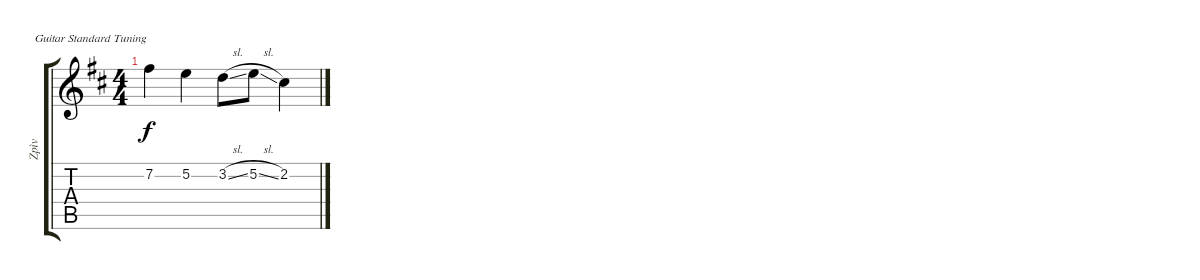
\bracketExtendMode groupsimilarinstruments
\multiTrackTrackNamePolicy hidden
\firstSystemTrackNameMode fullname
\otherSystemsTrackNameMode fullname
\otherSystemsTrackNameOrientation horizontal
\defaultBarNumberDisplay FirstOfSystem
\track ("Zpìv" "S-Gt") {instrument clarinet}
\staff {score tabs}
\tuning (E4 B3 G3 D3 A2 E2)
\displaytranspose 12
\ts (4 4)
\tempo (170 hide)
\clef g2
\ks bminor
7.2.4{dy f} 5.2.4 3.2{sl}.8 5.2{sl}.8 2.2.4
